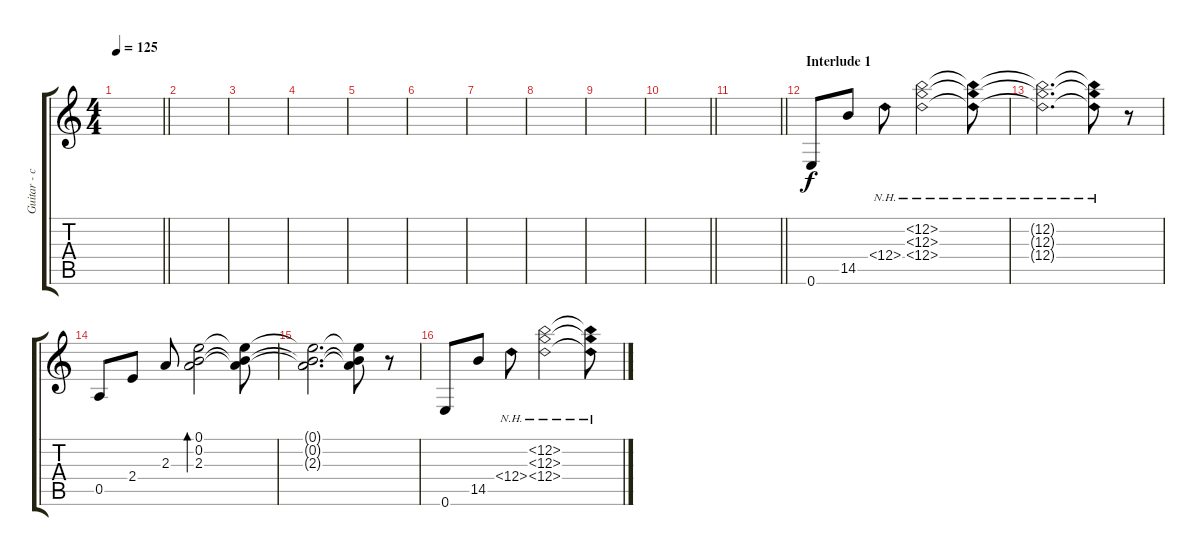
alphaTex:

\track ("Guitar - clean" "Guitar - c") {instrument acousticguitarsteel}
\staff {score tabs}
\tuning (E4 B3 G3 D3 A2 E2) {hide}
\ts (4 4)
\tempo 125
\clef g2
\barLineRight lightlight
\ks c
|
|
|
|
|
|
|
|
|
\barLineRight lightlight
|
\barLineRight lightlight
|
\section ("" "Interlude 1")
0.6.8 14.5.8 12.4{nh}.8 (12.2{nh} 12.3{nh} 12.4{nh}).2 (12.2{nh t} 12.3{nh t} 12.4{nh t}).8 |
(12.2{nh t} 12.3{nh t} 12.4{nh t}).2{d} (12.2{nh t} 12.3{nh t} 12.4{nh t}).8 r.8 |
0.5.8 2.4.8 2.3.8 (0.1 0.2 2.3).2{bd 240} (0.1{t} 0.2{t} 2.3{t}).8 |
(0.1{t} 0.2{t} 2.3{t}).2{d} (0.1{t} 0.2{t} 2.3{t}).8 r.8 |
0.6.8 14.5.8 12.4{nh}.8 (12.2{nh} 12.3{nh} 12.4{nh}).2 (12.2{nh t} 12.3{nh t} 12.4{nh t}).8
